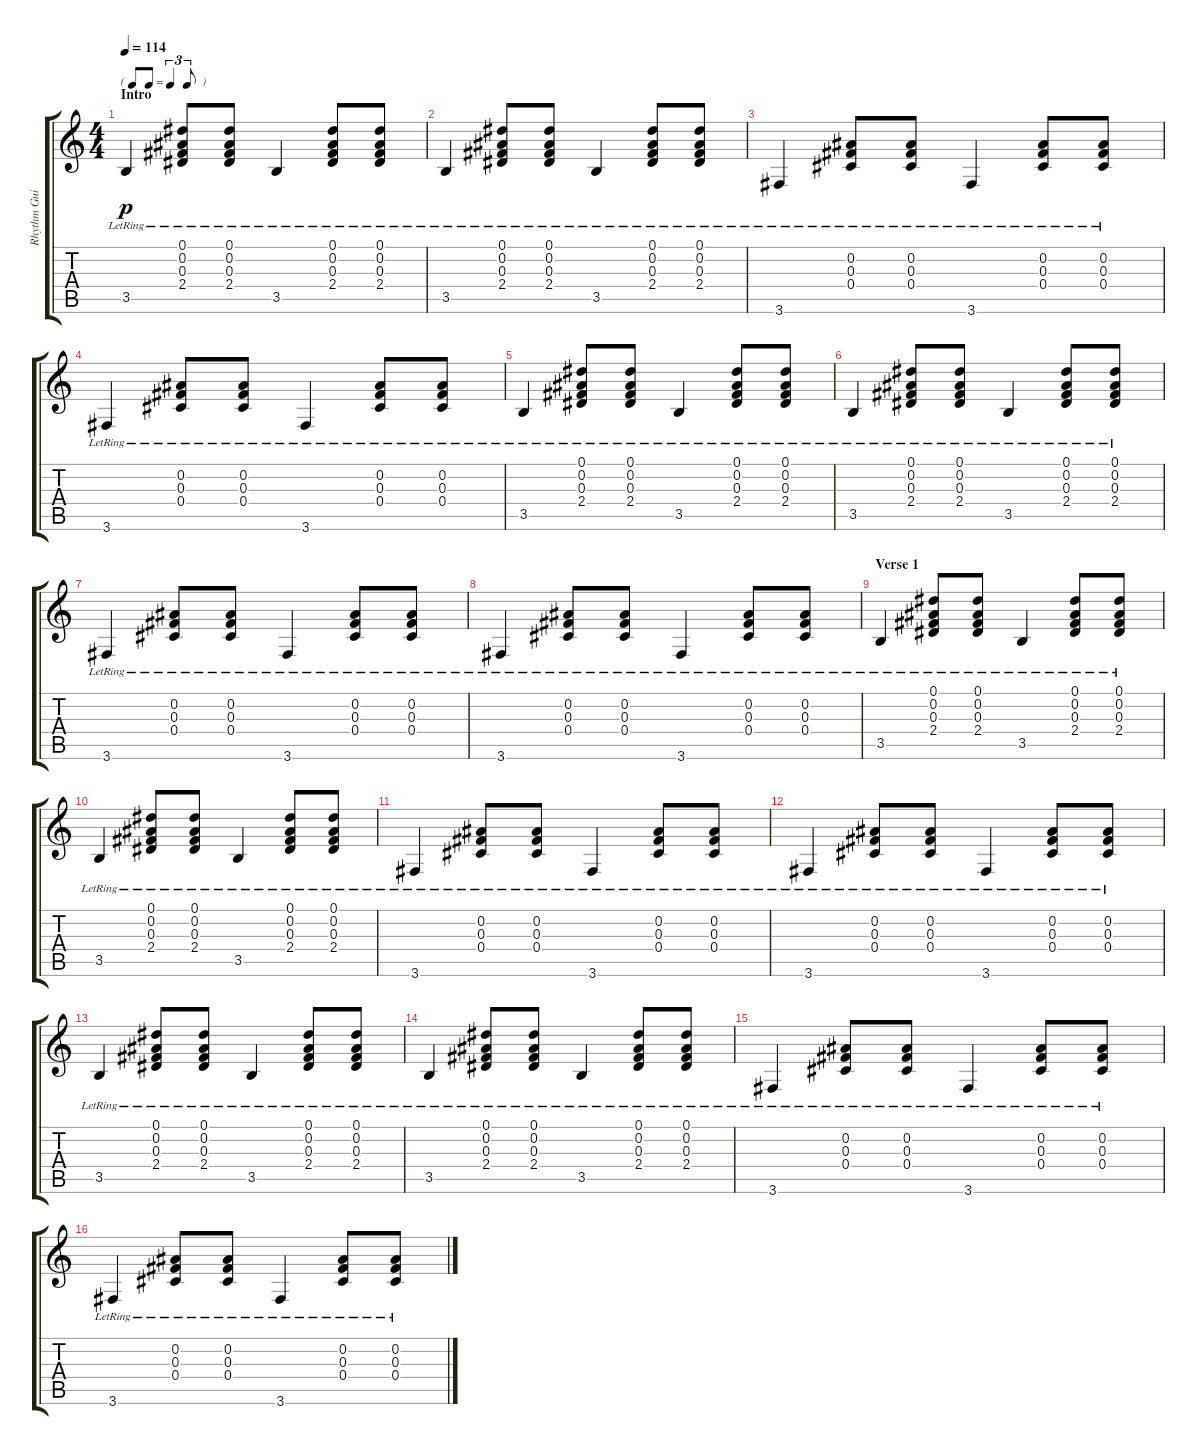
\track ("Rhythm Guitar" "Rhythm Gui") {instrument acousticguitarsteel}
\staff {score tabs}
\tuning (Eb4 Bb3 Gb3 Db3 Ab2 Eb2) {hide}
\ts (4 4)
\tf triplet8th
\section ("" "Intro")
\tempo 114
\clef g2
\ks c
3.5{lr}.4{dy p instrument acousticguitarsteel} (0.1{lr} 0.2{lr} 0.3{lr} 2.4{lr}).8 (0.1{lr} 0.2{lr} 0.3{lr} 2.4{lr}).8 3.5{lr}.4 (0.1{lr} 0.2{lr} 0.3{lr} 2.4{lr}).8 (0.1{lr} 0.2{lr} 0.3{lr} 2.4{lr}).8 |
3.5{lr}.4 (0.1{lr} 0.2{lr} 0.3{lr} 2.4{lr}).8 (0.1{lr} 0.2{lr} 0.3{lr} 2.4{lr}).8 3.5{lr}.4 (0.1{lr} 0.2{lr} 0.3{lr} 2.4{lr}).8 (0.1{lr} 0.2{lr} 0.3{lr} 2.4{lr}).8 |
3.6{lr}.4 (0.2{lr} 0.3{lr} 0.4{lr}).8 (0.2{lr} 0.3{lr} 0.4{lr}).8 3.6{lr}.4 (0.2{lr} 0.3{lr} 0.4{lr}).8 (0.2{lr} 0.3{lr} 0.4{lr}).8 |
3.6{lr}.4 (0.2{lr} 0.3{lr} 0.4{lr}).8 (0.2{lr} 0.3{lr} 0.4{lr}).8 3.6{lr}.4 (0.2{lr} 0.3{lr} 0.4{lr}).8 (0.2{lr} 0.3{lr} 0.4{lr}).8 |
3.5{lr}.4 (0.1{lr} 0.2{lr} 0.3{lr} 2.4{lr}).8 (0.1{lr} 0.2{lr} 0.3{lr} 2.4{lr}).8 3.5{lr}.4 (0.1{lr} 0.2{lr} 0.3{lr} 2.4{lr}).8 (0.1{lr} 0.2{lr} 0.3{lr} 2.4{lr}).8 |
3.5{lr}.4 (0.1{lr} 0.2{lr} 0.3{lr} 2.4{lr}).8 (0.1{lr} 0.2{lr} 0.3{lr} 2.4{lr}).8 3.5{lr}.4 (0.1{lr} 0.2{lr} 0.3{lr} 2.4{lr}).8 (0.1{lr} 0.2{lr} 0.3{lr} 2.4{lr}).8 |
3.6{lr}.4 (0.2{lr} 0.3{lr} 0.4{lr}).8 (0.2{lr} 0.3{lr} 0.4{lr}).8 3.6{lr}.4 (0.2{lr} 0.3{lr} 0.4{lr}).8 (0.2{lr} 0.3{lr} 0.4{lr}).8 |
3.6{lr}.4 (0.2{lr} 0.3{lr} 0.4{lr}).8 (0.2{lr} 0.3{lr} 0.4{lr}).8 3.6{lr}.4 (0.2{lr} 0.3{lr} 0.4{lr}).8 (0.2{lr} 0.3{lr} 0.4{lr}).8 |
\section ("" "Verse 1")
3.5{lr}.4 (0.1{lr} 0.2{lr} 0.3{lr} 2.4{lr}).8 (0.1{lr} 0.2{lr} 0.3{lr} 2.4{lr}).8 3.5{lr}.4 (0.1{lr} 0.2{lr} 0.3{lr} 2.4{lr}).8 (0.1{lr} 0.2{lr} 0.3{lr} 2.4{lr}).8 |
3.5{lr}.4 (0.1{lr} 0.2{lr} 0.3{lr} 2.4{lr}).8 (0.1{lr} 0.2{lr} 0.3{lr} 2.4{lr}).8 3.5{lr}.4 (0.1{lr} 0.2{lr} 0.3{lr} 2.4{lr}).8 (0.1{lr} 0.2{lr} 0.3{lr} 2.4{lr}).8 |
3.6{lr}.4 (0.2{lr} 0.3{lr} 0.4{lr}).8 (0.2{lr} 0.3{lr} 0.4{lr}).8 3.6{lr}.4 (0.2{lr} 0.3{lr} 0.4{lr}).8 (0.2{lr} 0.3{lr} 0.4{lr}).8 |
3.6{lr}.4 (0.2{lr} 0.3{lr} 0.4{lr}).8 (0.2{lr} 0.3{lr} 0.4{lr}).8 3.6{lr}.4 (0.2{lr} 0.3{lr} 0.4{lr}).8 (0.2{lr} 0.3{lr} 0.4{lr}).8 |
3.5{lr}.4 (0.1{lr} 0.2{lr} 0.3{lr} 2.4{lr}).8 (0.1{lr} 0.2{lr} 0.3{lr} 2.4{lr}).8 3.5{lr}.4 (0.1{lr} 0.2{lr} 0.3{lr} 2.4{lr}).8 (0.1{lr} 0.2{lr} 0.3{lr} 2.4{lr}).8 |
3.5{lr}.4 (0.1{lr} 0.2{lr} 0.3{lr} 2.4{lr}).8 (0.1{lr} 0.2{lr} 0.3{lr} 2.4{lr}).8 3.5{lr}.4 (0.1{lr} 0.2{lr} 0.3{lr} 2.4{lr}).8 (0.1{lr} 0.2{lr} 0.3{lr} 2.4{lr}).8 |
3.6{lr}.4 (0.2{lr} 0.3{lr} 0.4{lr}).8 (0.2{lr} 0.3{lr} 0.4{lr}).8 3.6{lr}.4 (0.2{lr} 0.3{lr} 0.4{lr}).8 (0.2{lr} 0.3{lr} 0.4{lr}).8 |
3.6{lr}.4 (0.2{lr} 0.3{lr} 0.4{lr}).8 (0.2{lr} 0.3{lr} 0.4{lr}).8 3.6{lr}.4 (0.2{lr} 0.3{lr} 0.4{lr}).8 (0.2{lr} 0.3{lr} 0.4{lr}).8
